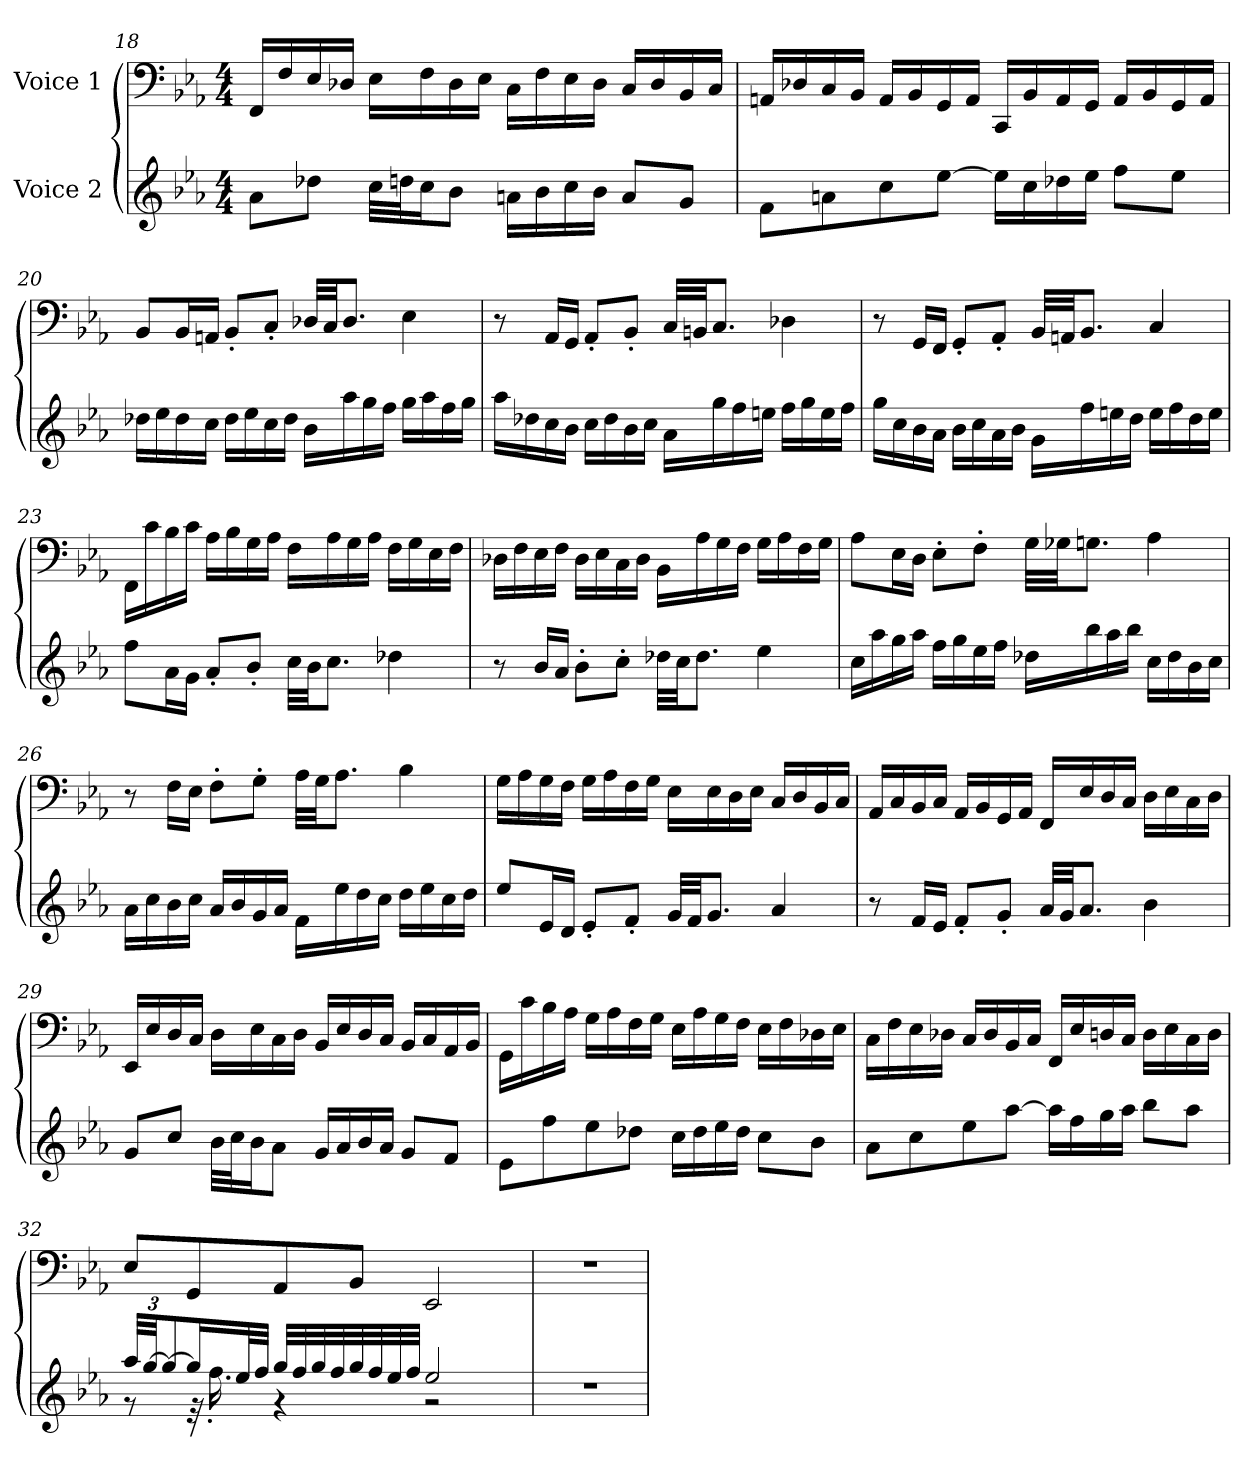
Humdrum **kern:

**kern	**kern
*part2	*part1
*staff2	*staff1
*I"Voice 2	*I"Voice 1
*clefG2	*clefF4
*k[b-e-a-]	*k[b-e-a-]
*M4/4	*M4/4
=18	=18
8a-\L	16FF/LL
.	16F/
8dd-X\J	16E-/
.	16D-X/JJ
32cc\LLL	16E-\LL
32ddn\J	.
16cc\J	16F\
8b-\J	16D-\
.	16E-\JJ
16an\LL	16C\LL
16b-\	16F\
16cc\	16E-\
16b-\JJ	16D-\JJ
8a/L	16C/LL
.	16D-/
8g/J	16BB-/
.	16C/JJ
=19	=19
8f\L	16AAn/LL
.	16D-X/
8an\	16C/
.	16BB-/JJ
8cc\	16AA/LL
.	16BB-/
[8ee-\J	16GG/
.	16AA/JJ
16ee-\LL]	16CC/LL
16cc\	16BB-/
16dd-X\	16AA/
16ee-\JJ	16GG/JJ
8ff\L	16AA/LL
.	16BB-/
8ee-\J	16GG/
.	16AA/JJ
=20	=20
16dd-X\LL	8BB-/L
16ee-\	.
16dd-\	16BB-/L
16cc\JJ	16AAn/JJ
16dd-\LL	8BB-'/L
16ee-\	.
16cc\	8C'/J
16dd-\JJ	.
16b-\LL	32D-X/LLL
.	32C/JJ
16aa-\	8.D-/J
16gg\	.
16ff\JJ	.
16gg\LL	4E-\
16aa-\	.
16ff\	.
16gg\JJ	.
=21	=21
16aa-\LL	8r
16dd-X\	.
16cc\	16AA-/LL
16b-\JJ	16GG/JJ
16cc\LL	8AA-'/L
16dd-\	.
16b-\	8BB-'/J
16cc\JJ	.
16a-\LL	32C/LLL
.	32BBn/JJ
16gg\	8.C/J
16ff\	.
16een\JJ	.
16ff\LL	4D-X\
16gg\	.
16ee\	.
16ff\JJ	.
=22	=22
16gg\LL	8r
16cc\	.
16b-\	16GG/LL
16a-\JJ	16FF/JJ
16b-\LL	8GG'/L
16cc\	.
16a-\	8AA-'/J
16b-\JJ	.
16g\LL	32BB-/LLL
.	32AAn/JJ
16ff\	8.BB-/J
16een\	.
16dd\JJ	.
16ee\LL	4C/
16ff\	.
16dd\	.
16ee\JJ	.
=23	=23
8ff\L	16FF\LL
.	16c\
16a-\L	16B-\
16g\JJ	16c\JJ
8a-'/L	16A-\LL
.	16B-\
8b-'/J	16G\
.	16A-\JJ
32cc\LLL	16F\LL
32b-\JJ	.
8.cc\J	16A-\
.	16G\
.	16A-\JJ
4dd-X\	16F\LL
.	16G\
.	16E-\
.	16F\JJ
=24	=24
8r	16D-X\LL
.	16F\
16b-/LL	16E-\
16a-/JJ	16F\JJ
8b-'\L	16D-\LL
.	16E-\
8cc'\J	16C\
.	16D-\JJ
32dd-X\LLL	16BB-\LL
32cc\JJ	.
8.dd-\J	16A-\
.	16G\
.	16F\JJ
4ee-\	16G\LL
.	16A-\
.	16F\
.	16G\JJ
=25	=25
16cc\LL	8A-\L
16aa-\	.
16gg\	16E-\L
16aa-\JJ	16D\JJ
16ff\LL	8E-'\L
16gg\	.
16ee-\	8F'\J
16ff\JJ	.
16dd-X\LL	32G\LLL
.	32G-X\JJ
16bb-\	8.Gn\J
16aa-\	.
16bb-\JJ	.
16cc\LL	4A-\
16dd-\	.
16b-\	.
16cc\JJ	.
=26	=26
16a-\LL	8r
16cc\	.
16b-\	16F\LL
16cc\JJ	16E-\JJ
16a-/LL	8F'\L
16b-/	.
16g/	8G'\J
16a-/JJ	.
16f\LL	32A-\LLL
.	32G\JJ
16ee-\	8.A-\J
16dd\	.
16cc\JJ	.
16dd\LL	4B-\
16ee-\	.
16cc\	.
16dd\JJ	.
=27	=27
8ee-/L	16G\LL
.	16A-\
16e-/L	16G\
16d/JJ	16F\JJ
8e-'/L	16G\LL
.	16A-\
8f'/J	16F\
.	16G\JJ
32g/LLL	16E-\LL
32f/JJ	.
8.g/J	16E-\
.	16D\
.	16E-\JJ
4a-/	16C/LL
.	16D/
.	16BB-/
.	16C/JJ
=28	=28
8r	16AA-/LL
.	16C/
16f/LL	16BB-/
16e-/JJ	16C/JJ
8f'/L	16AA-/LL
.	16BB-/
8g'/J	16GG/
.	16AA-/JJ
32a-/LLL	16FF/LL
32g/JJ	.
8.a-/J	16E-/
.	16D/
.	16C/JJ
4b-\	16D\LL
.	16E-\
.	16C\
.	16D\JJ
=29	=29
8g/L	16EE-/LL
.	16E-/
8cc/J	16D/
.	16C/JJ
32b-\LLL	16D\LL
32cc\J	.
16b-\J	16E-\
8a-\J	16C\
.	16D\JJ
16g/LL	16BB-/LL
16a-/	16E-/
16b-/	16D/
16a-/JJ	16C/JJ
8g/L	16BB-/LL
.	16C/
8f/J	16AA-/
.	16BB-/JJ
=30	=30
8e-\L	16GG\LL
.	16c\
8ff\	16B-\
.	16A-\JJ
8ee-\	16G\LL
.	16A-\
8dd-X\J	16F\
.	16G\JJ
16cc\LL	16E-\LL
16dd-\	16A-\
16ee-\	16G\
16dd-\JJ	16F\JJ
8cc\L	16E-\LL
.	16F\
8b-\J	16D-X\
.	16E-\JJ
=31	=31
*	*MM68
8a-\L	16C\LL
.	16F\
8cc\	16E-\
.	16D-X\JJ
8ee-\	16C/LL
.	16D-/
[8aa-\J	16BB-/
.	16C/JJ
16aa-\LL]	16FF/LL
16ff\	16E-/
16gg\	16Dn/
16aa-\JJ	16C/JJ
8bb-\L	16D\LL
.	16E-\
8aa-\J	16C\
.	16D\JJ
=32	=32
*Xbrackettup	*
*^	*^
*	*	*	*^
48aa-/LLL	8r	8E-/L	48ryy	4..ryy
*	*	*MM54	*	*
[48gg/JJ	.	.	3%2ryy	.
12gg/_	.	.	.	.
16gg/L]	32r	8GG/	.	.
.	16.ff'\	.	.	.
32ee-/L	.	.	.	.
32ff/JJJ	.	.	.	.
32gg/LLL	4r	8AA-/	.	.
32ff/	.	.	.	.
32gg/	.	.	.	.
32ff/	.	.	.	.
*	*	*MM48	*	*
32gg/	.	8BB-/J	.	.
32ff/	.	.	.	.
*	*	*MM47	*	*
32ee-/	.	.	.	2ryy
32ff/JJJ	.	.	.	.
*	*	*MM46	*	*
2ee-/	2r	2EE-/	.	.
.	.	.	6...ryy	.
.	.	.	.	16ryy
*v	*v	*	*	*
*	*v	*v	*v
=33	=33
*	*MM32
1r	1r
=	=
*-	*-
